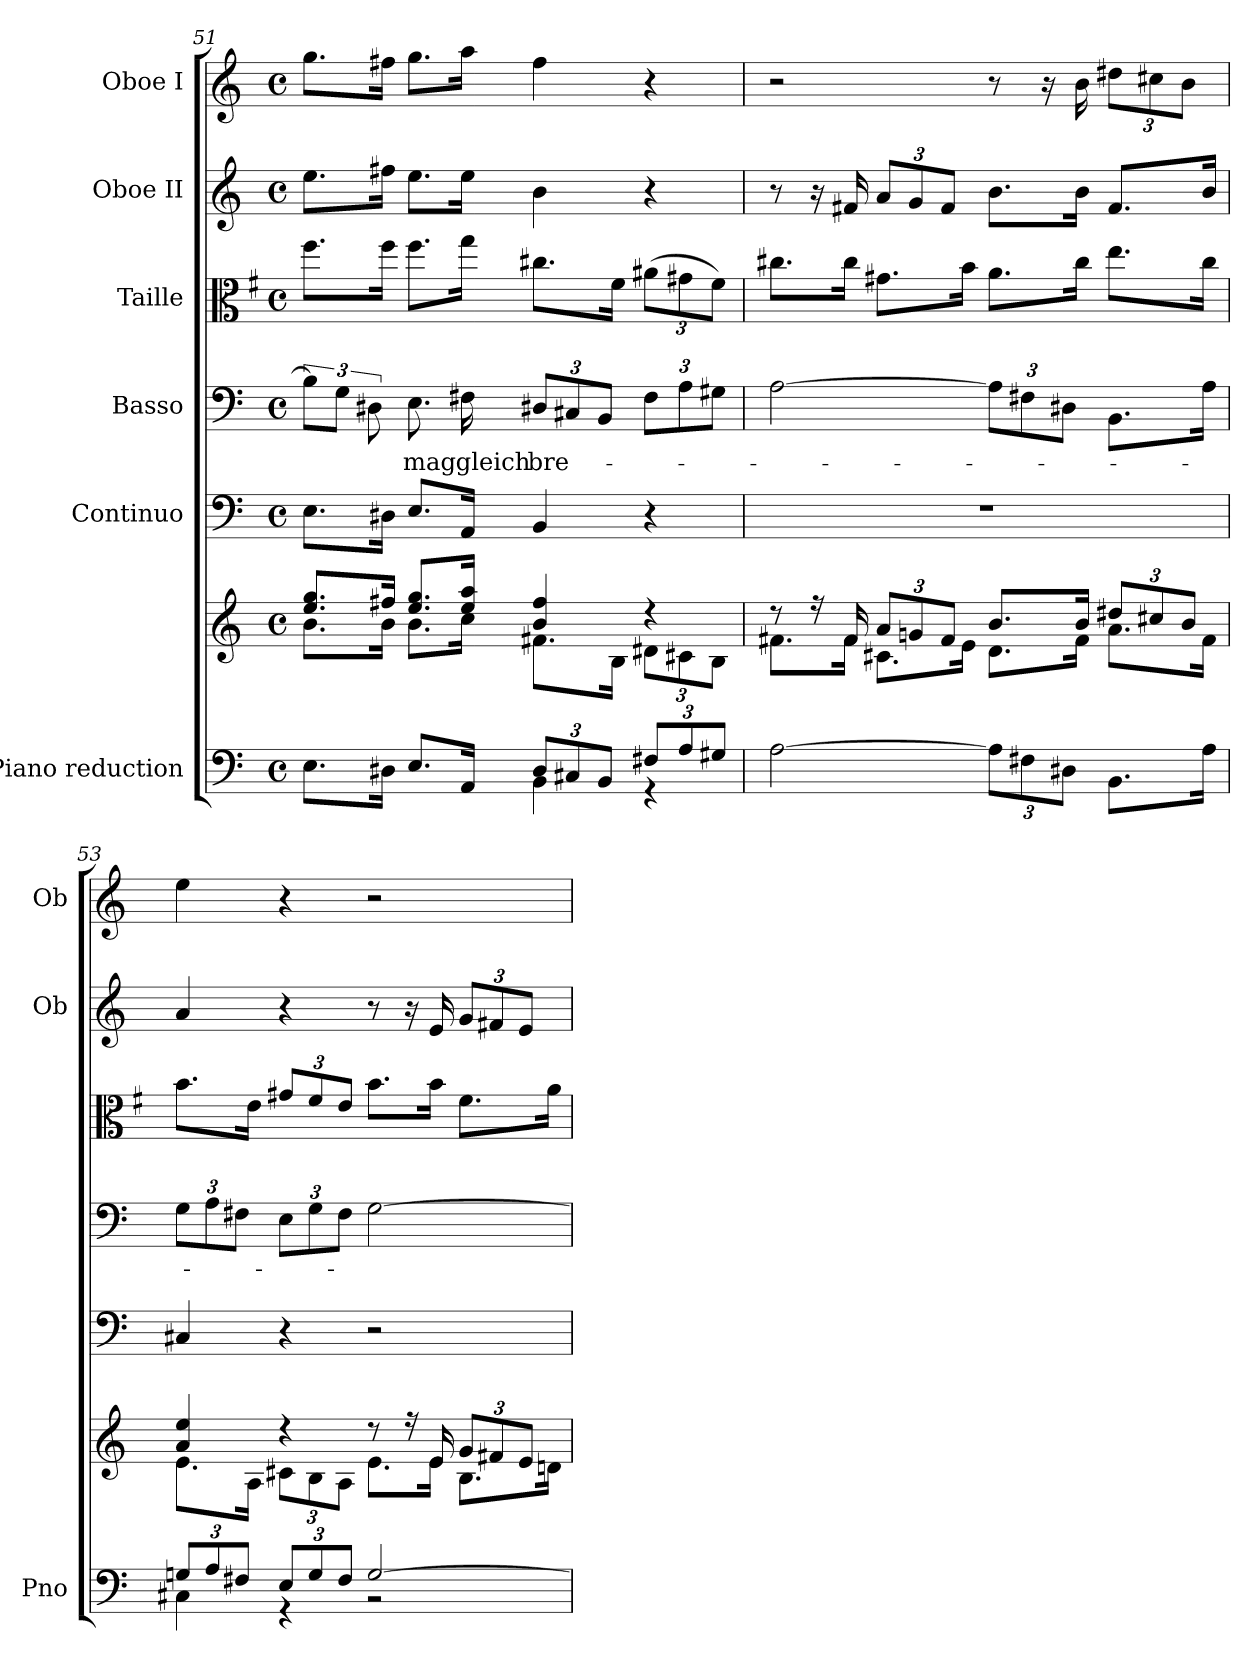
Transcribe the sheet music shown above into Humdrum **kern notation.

**kern	**kern	**kern	**kern	**text	**kern	**kern	**kern
*part6	*part6	*part5	*part4	*part4	*part3	*part2	*part1
*staff7	*staff6	*staff5	*staff4	*staff4	*staff3	*staff2	*staff1
*I"Piano reduction	*	*I"Continuo	*I"Basso	*	*I"Taille	*I"Oboe II	*I"Oboe I
*I'Pno	*	*	*	*	*	*I'Ob	*I'Ob
*clefF4	*clefG2	*clefF4	*clefF4	*	*clefC3	*clefG2	*clefG2
*	*	*	*	*	*ITrd4c7	*	*
*k[]	*k[]	*k[]	*k[]	*	*k[]	*k[]	*k[]
*M4/4	*M4/4	*M4/4	*M4/4	*	*M4/4	*M4/4	*M4/4
*met(c)	*met(c)	*met(c)	*met(c)	*	*met(c)	*met(c)	*met(c)
=51	=51	=51	=51	=51	=51	=51	=51
*^	*^	*	*	*	*	*	*
8.E\L	2ryy	8.ee/ 8.gg/L	8.b\L	8.E\L	12B\L]	.	8.b\L	8.ee\L	8.gg\L
.	.	.	.	.	12G\J	.	.	.	.
.	.	.	.	.	12D#X\	.	.	.	.
16D#X\Jk	.	16ff#X/Jk	16b\Jk	16D#X\Jk	.	.	16b\Jk	16ff#X\Jk	16ff#X\Jk
!	!	!	!	!	!	!LO:LY:b	!	!	!
8.E/L	.	8.ee/ 8.gg/L	8.b\L	8.E/L	8.E\	mag	8.b\L	8.ee\L	8.gg\L
!	!	!	!	!	!	!LO:LY:b	!	!	!
16AA/Jk	.	16ee/ 16aa/Jk	16cc\Jk	16AA/Jk	16F#X\	gleich	16cc\Jk	16ee\Jk	16aa\Jk
*Xbrackettup	*	*	*	*	*Xbrackettup	*	*	*	*
!	!	!	!	!	!	!LO:LY:b	!	!	!
12D#/L	4BB\	4b/ 4ff#/	8.f#X\L	4BB/	12D#X/L	bre-	8.f#X\L	4b\	4ff#\
12C#X/	.	.	.	.	12C#X/	.	.	.	.
12BB/J	.	.	.	.	12BB/J	.	.	.	.
.	.	.	16B\Jk	.	.	.	16B\Jk	.	.
*	*	*	*Xbrackettup	*	*	*	*Xbrackettup	*	*
12F#X/L	4r	4r	12d#X\L	4r	12F#\L	.	(>12d#X\L	4r	4r
12A/	.	.	12c#X\	.	12A\	.	12c#X\	.	.
12G#X/J	.	.	12B\J	.	12G#X\J	.	12B\J)	.	.
*v	*v	*	*	*	*	*	*	*	*
=52	=52	=52	=52	=52	=52	=52	=52	=52
[2A\	8r	8.f#X\L	1r	[2A\	.	8.f#X\L	8r	2r
.	16r	.	.	.	.	.	16r	.
.	16f#/	16f#\Jk	.	.	.	16f#\Jk	16f#X/	.
*	*	*	*	*	*	*	*Xbrackettup	*
.	12a/L	8.c#X\L	.	.	.	8.c#X\L	12a/L	.
.	12gn/	.	.	.	.	.	12g/	.
.	12f#/J	.	.	.	.	.	12f#/J	.
.	.	16e\Jk	.	.	.	16e\Jk	.	.
12A\L]	8.b/L	8.d\L	.	12A\L]	.	8.d\L	8.b\L	8r
12F#X\	.	.	.	12F#X\	.	.	.	.
.	.	.	.	.	.	.	.	16r
12D#X\J	.	.	.	12D#X\J	.	.	.	.
.	16b/Jk	16f#\Jk	.	.	.	16f#\Jk	16b\Jk	16b\
*	*	*	*	*	*	*	*	*Xbrackettup
8.BB\L	12dd#X/L	8.a\L	.	8.BB\L	.	8.a\L	8.f#/L	12dd#X\L
.	12cc#X/	.	.	.	.	.	.	12cc#X\
.	12b/J	.	.	.	.	.	.	12b\J
16A\Jk	.	16f#\Jk	.	16A\Jk	.	16f#\Jk	16b/Jk	.
!!LO:LB:g=z
=53	=53	=53	=53	=53	=53	=53	=53	=53
*^	*	*	*	*	*	*	*	*
12Gn/L	4C#X\	4a/ 4ee/	8.e\L	4C#X/	12G\L	.	8.e\L	4a/	4ee\
12A/	.	.	.	.	12A\	.	.	.	.
12F#X/J	.	.	.	.	12F#X\J	.	.	.	.
.	.	.	16A\Jk	.	.	.	16A\Jk	.	.
12E/L	4r	4r	12c#X\L	4r	12E\L	.	12c#X/L	4r	4r
12G/	.	.	12B\	.	12G\	.	12B/	.	.
12F#/J	.	.	12A\J	.	12F#\J	.	12A/J	.	.
[2G/	2r	8r	8.e\L	2r	[2G\	.	8.e\L	8r	2r
.	.	16r	.	.	.	.	.	16r	.
.	.	16e/	16e\Jk	.	.	.	16e\Jk	16e/	.
.	.	12g/L	8.B\L	.	.	.	8.B\L	12g/L	.
.	.	12f#X/	.	.	.	.	.	12f#X/	.
.	.	12e/J	.	.	.	.	.	12e/J	.
.	.	.	16dn\Jk	.	.	.	16d\Jk	.	.
*v	*v	*	*	*	*	*	*	*	*
*	*v	*v	*	*	*	*	*	*
=	=	=	=	=	=	=	=
*-	*-	*-	*-	*-	*-	*-	*-
